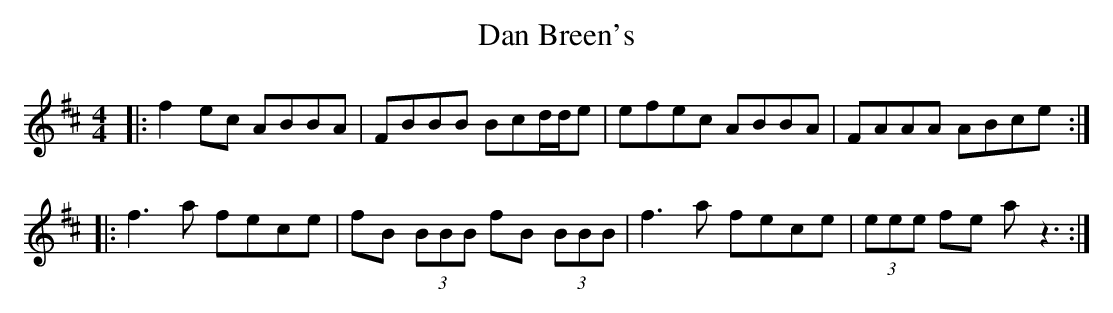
X:1
T: Dan Breen's
M: 4/4
L: 1/8
K: Bmin
|:f2 ec ABBA|FBBB Bcd/d/e|efec ABBA|FAAA ABce:|
|:f3a fece|fB (3BBB fB (3BBB|f3a fece|(3eee fe a z3:|
